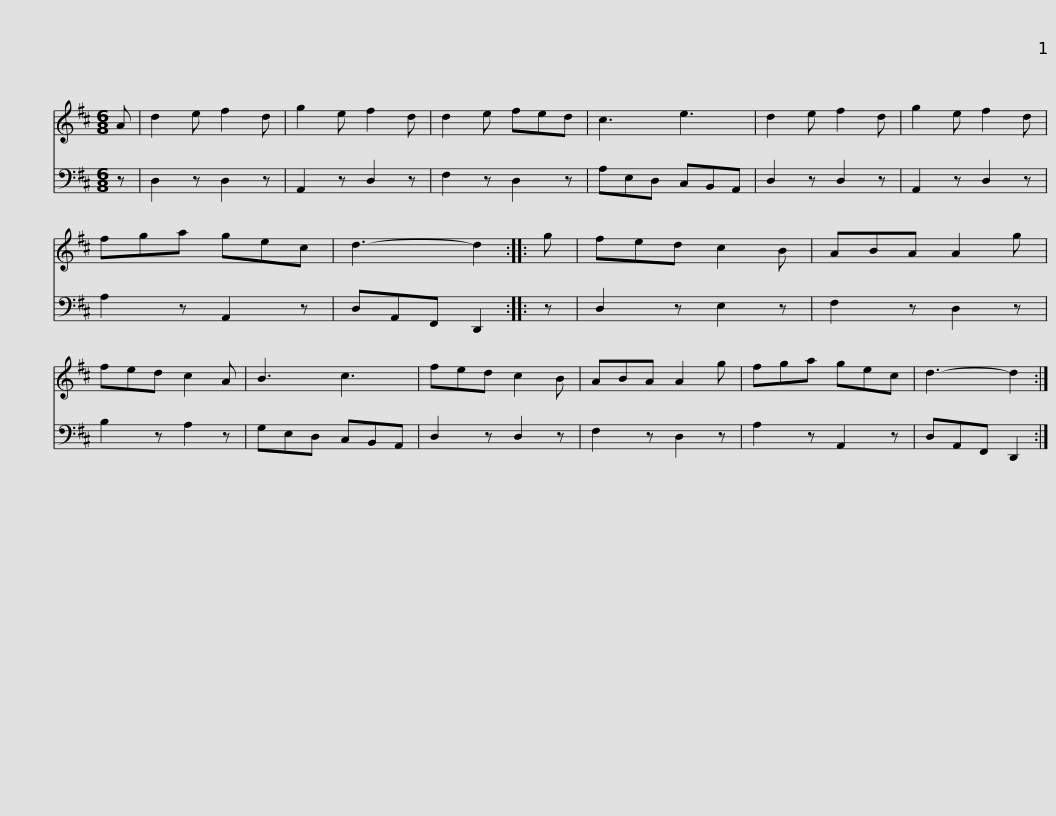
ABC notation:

X:1
%%score 1 2
L:1/8
M:6/8
I:linebreak $
K:D
V:1 treble
V:2 bass
V:1
 A | d2 e f2 d | g2 e f2 d | d2 e fed | c3 e3 | %5
 d2 e f2 d | g2 e f2 d | fga gec | d3- d2 :: g |$ %10
 fed c2 B | ABA A2 g | fed c2 A | B3 c3 | fed c2 B | %15
 ABA A2 g | fga gec | d3- d2 :| %18
V:2
 z | D,2 z D,2 z | A,,2 z D,2 z | F,2 z D,2 z | A,E,D, C,B,,A,, | %5
 D,2 z D,2 z | A,,2 z D,2 z | A,2 z A,,2 z | D,A,,F,, D,,2 :: z |$ %10
 D,2 z E,2 z | F,2 z D,2 z | B,2 z A,2 z | G,E,D, C,B,,A,, | D,2 z D,2 z | %15
 F,2 z D,2 z | A,2 z A,,2 z | D,A,,F,, D,,2 :| %18
